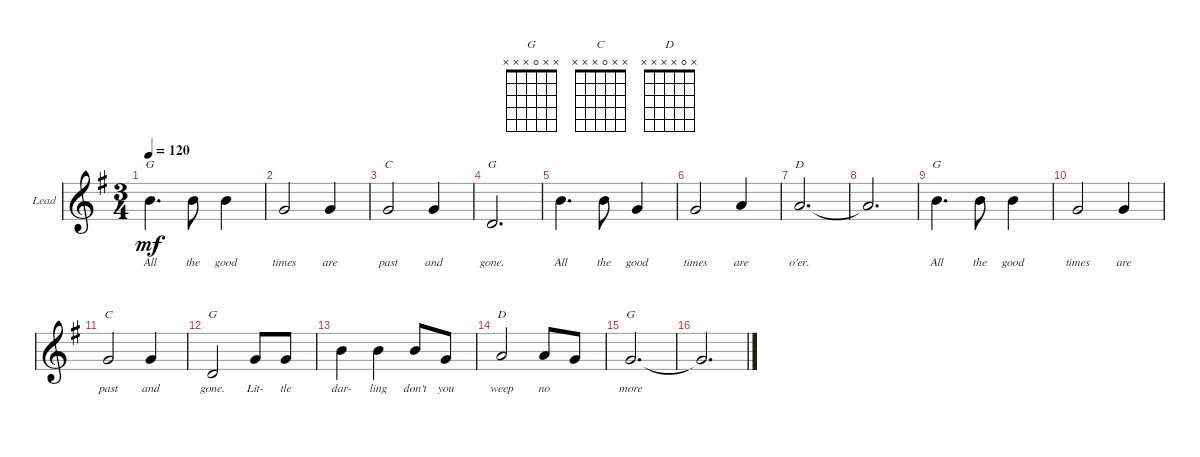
\defaultSystemsLayout 4
\bracketExtendMode groupsimilarinstruments
\firstSystemTrackNameOrientation horizontal
\otherSystemsTrackNameOrientation horizontal
\track ("Lead" "Lead") {solo instrument acousticguitarsteel}
\staff {score}
\tuning (E4 B3 G3 D3 A2 E2)
\chord ("G" x 0 x x x x) {showfingering false}
\chord ("C" x x x 2 x x) {showfingering false}
\chord ("G" x x x 0 x x) {showfingering false}
\chord ("D" x x 2 x x x) {showfingering false}
\chord ("C" x x 0 x x x) {showfingering false}
\chord ("D" x 0 x x x x) {showfingering false}
\chord ("G" x x 0 x x x) {showfingering false}
\ts (3 4)
\tempo 120
\clef g2
\ks g
0.2.4{d ch "G" lyrics (0 "All") lyrics (1 "") lyrics (2 "") lyrics (3 "") lyrics (4 "") dy mf instrument acousticguitarsteel} 0.2.8{lyrics (0 "the") lyrics (1 "") lyrics (2 "") lyrics (3 "") lyrics (4 "")} 0.2.4{lyrics (0 "good") lyrics (1 "") lyrics (2 "") lyrics (3 "") lyrics (4 "")} |
0.3.2{lyrics (0 "times") lyrics (1 "") lyrics (2 "") lyrics (3 "") lyrics (4 "")} 0.3.4{lyrics (0 "are") lyrics (1 "") lyrics (2 "") lyrics (3 "") lyrics (4 "")} |
0.3.2{ch "C" lyrics (0 "past") lyrics (1 "") lyrics (2 "") lyrics (3 "") lyrics (4 "")} 0.3.4{lyrics (0 "and") lyrics (1 "") lyrics (2 "") lyrics (3 "") lyrics (4 "")} |
0.4.2{d ch "G" lyrics (0 "gone.") lyrics (1 "") lyrics (2 "") lyrics (3 "") lyrics (4 "")} |
0.2.4{d lyrics (0 "All") lyrics (1 "") lyrics (2 "") lyrics (3 "") lyrics (4 "")} 0.2.8{lyrics (0 "the") lyrics (1 "") lyrics (2 "") lyrics (3 "") lyrics (4 "")} 0.3.4{lyrics (0 "good") lyrics (1 "") lyrics (2 "") lyrics (3 "") lyrics (4 "")} |
0.3.2{lyrics (0 "times") lyrics (1 "") lyrics (2 "") lyrics (3 "") lyrics (4 "")} 2.3.4{lyrics (0 "are") lyrics (1 "") lyrics (2 "") lyrics (3 "") lyrics (4 "")} |
2.3.2{d ch "D" lyrics (0 "o'er.") lyrics (1 "") lyrics (2 "") lyrics (3 "") lyrics (4 "")} |
2.3{t}.2{d lyrics (0 "") lyrics (1 "") lyrics (2 "") lyrics (3 "") lyrics (4 "")} |
0.2.4{d ch "G" lyrics (0 "All") lyrics (1 "") lyrics (2 "") lyrics (3 "") lyrics (4 "")} 0.2.8{lyrics (0 "the") lyrics (1 "") lyrics (2 "") lyrics (3 "") lyrics (4 "")} 0.2.4{lyrics (0 "good") lyrics (1 "") lyrics (2 "") lyrics (3 "") lyrics (4 "")} |
0.3.2{lyrics (0 "times") lyrics (1 "") lyrics (2 "") lyrics (3 "") lyrics (4 "")} 0.3.4{lyrics (0 "are") lyrics (1 "") lyrics (2 "") lyrics (3 "") lyrics (4 "")} |
0.3.2{ch "C" lyrics (0 "past") lyrics (1 "") lyrics (2 "") lyrics (3 "") lyrics (4 "")} 0.3.4{lyrics (0 "and") lyrics (1 "") lyrics (2 "") lyrics (3 "") lyrics (4 "")} |
0.4.2{ch "G" lyrics (0 "gone.") lyrics (1 "") lyrics (2 "") lyrics (3 "") lyrics (4 "")} 0.3.8{lyrics (0 "Lit-") lyrics (1 "") lyrics (2 "") lyrics (3 "") lyrics (4 "")} 0.3.8{lyrics (0 "tle") lyrics (1 "") lyrics (2 "") lyrics (3 "") lyrics (4 "")} |
0.2.4{lyrics (0 "dar-") lyrics (1 "") lyrics (2 "") lyrics (3 "") lyrics (4 "")} 0.2.4{lyrics (0 "ling") lyrics (1 "") lyrics (2 "") lyrics (3 "") lyrics (4 "")} 0.2.8{lyrics (0 "don't") lyrics (1 "") lyrics (2 "") lyrics (3 "") lyrics (4 "")} 0.3.8{lyrics (0 "you") lyrics (1 "") lyrics (2 "") lyrics (3 "") lyrics (4 "")} |
2.3.2{ch "D" lyrics (0 "weep") lyrics (1 "") lyrics (2 "") lyrics (3 "") lyrics (4 "")} 2.3.8{lyrics (0 "no") lyrics (1 "") lyrics (2 "") lyrics (3 "") lyrics (4 "")} 0.3.8{lyrics (0 "") lyrics (1 "") lyrics (2 "") lyrics (3 "") lyrics (4 "")} |
0.3.2{d ch "G" lyrics (0 "more") lyrics (1 "") lyrics (2 "") lyrics (3 "") lyrics (4 "")} |
0.3{t}.2{d lyrics (0 "") lyrics (1 "") lyrics (2 "") lyrics (3 "") lyrics (4 "")}
